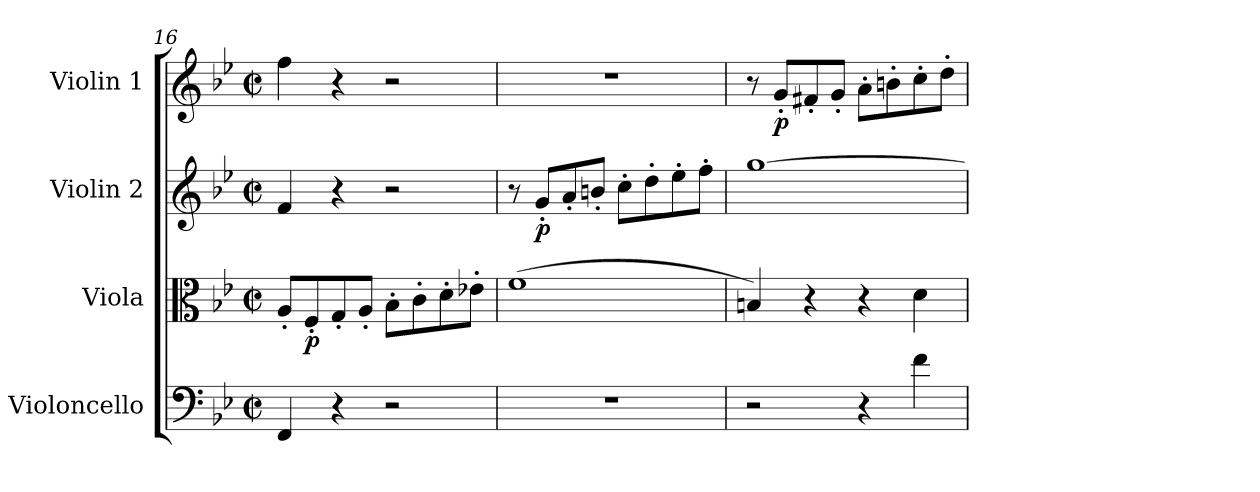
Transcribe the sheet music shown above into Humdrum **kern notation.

**kern	**kern	**dynam	**kern	**dynam	**kern	**dynam
*part4	*part3	*part3	*part2	*part2	*part1	*part1
*staff4	*staff3	*staff3	*staff2	*staff2	*staff1	*staff1
*I"Violoncello	*I"Viola	*	*I"Violin 2	*	*I"Violin 1	*
*I'Vc	*I'Vla	*	*I'Vln	*	*I'Vln	*
*clefF4	*clefC3	*	*clefG2	*	*clefG2	*
*k[b-e-]	*k[b-e-]	*	*k[b-e-]	*	*k[b-e-]	*
*M2/2	*M2/2	*	*M2/2	*	*M2/2	*
*met(c|)	*met(c|)	*	*met(c|)	*	*met(c|)	*
=16	=16	=16	=16	=16	=16	=16
4FF/	8A'/L	.	4f/	.	4ff\	.
!	!	!LO:DY:b	!	!	!	!
.	8F'/	p	.	.	.	.
4r	8G'/	.	4r	.	4r	.
.	8A'/J	.	.	.	.	.
2r	8B-'\L	.	2r	.	2r	.
.	8c'\	.	.	.	.	.
.	8d'\	.	.	.	.	.
.	8e-X'\J	.	.	.	.	.
!!LO:LB:g=z
=17	=17	=17	=17	=17	=17	=17
1r	(1f	.	8r	.	1r	.
!	!	!	!	!LO:DY:b	!	!
.	.	.	8g'/L	p	.	.
.	.	.	8a'/	.	.	.
.	.	.	8bn'/J	.	.	.
.	.	.	8cc'\L	.	.	.
.	.	.	8dd'\	.	.	.
.	.	.	8ee-'\	.	.	.
.	.	.	8ff'\J	.	.	.
=18	=18	=18	=18	=18	=18	=18
2r	4Bn/)	.	[>1gg	.	8r	.
!	!	!	!	!	!	!LO:DY:b
.	.	.	.	.	8g'/L	p
.	4r	.	.	.	8f#X'/	.
.	.	.	.	.	8g'/J	.
4r	4r	.	.	.	8a'\L	.
.	.	.	.	.	8bn'\	.
4f\	4d\	.	.	.	8cc'\	.
.	.	.	.	.	8dd'\J	.
=	=	=	=	=	=	=
*-	*-	*-	*-	*-	*-	*-
